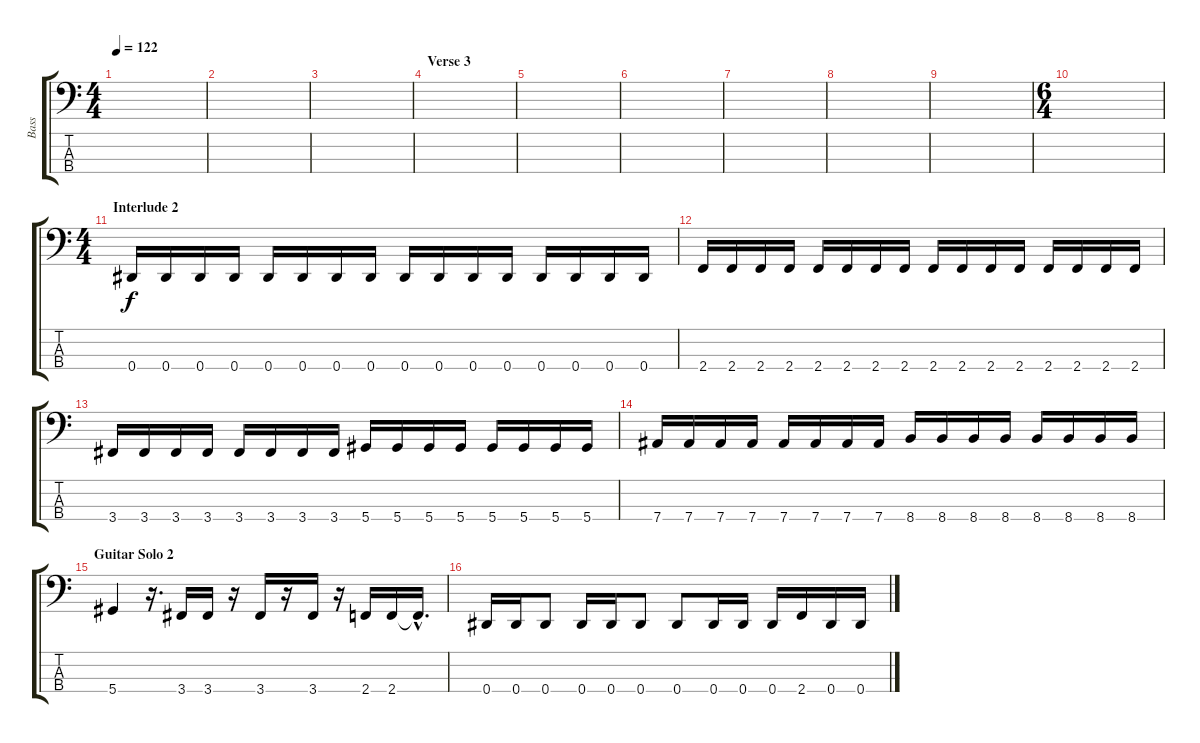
\track ("Bass" "Bass") {instrument electricbasspick}
\staff {score tabs}
\tuning (Gb2 Db2 Ab1 Eb1) {hide}
\ts (4 4)
\tempo 122
\clef f4
\ks c
|
|
|
\section ("" "Verse 3")
|
|
|
|
|
|
\ts (6 4)
|
\ts (4 4)
\section ("" "Interlude 2")
0.4.16 0.4.16 0.4.16 0.4.16 0.4.16 0.4.16 0.4.16 0.4.16 0.4.16 0.4.16 0.4.16 0.4.16 0.4.16 0.4.16 0.4.16 0.4.16 |
2.4.16 2.4.16 2.4.16 2.4.16 2.4.16 2.4.16 2.4.16 2.4.16 2.4.16 2.4.16 2.4.16 2.4.16 2.4.16 2.4.16 2.4.16 2.4.16 |
3.4.16 3.4.16 3.4.16 3.4.16 3.4.16 3.4.16 3.4.16 3.4.16 5.4.16 5.4.16 5.4.16 5.4.16 5.4.16 5.4.16 5.4.16 5.4.16 |
7.4.16 7.4.16 7.4.16 7.4.16 7.4.16 7.4.16 7.4.16 7.4.16 8.4.16 8.4.16 8.4.16 8.4.16 8.4.16 8.4.16 8.4.16 8.4.16 |
\section ("" "Guitar Solo 2")
5.4.4 r.16{d} 3.4.16 3.4.16 r.16 3.4.16 r.16 3.4.16 r.16 2.4.16 2.4.16 2.4{hac t}.16{d} |
0.4.16 0.4.16 0.4.8 0.4.16 0.4.16 0.4.8 0.4.8 0.4.16 0.4.16 0.4.16 2.4.16 0.4.16 0.4.16
